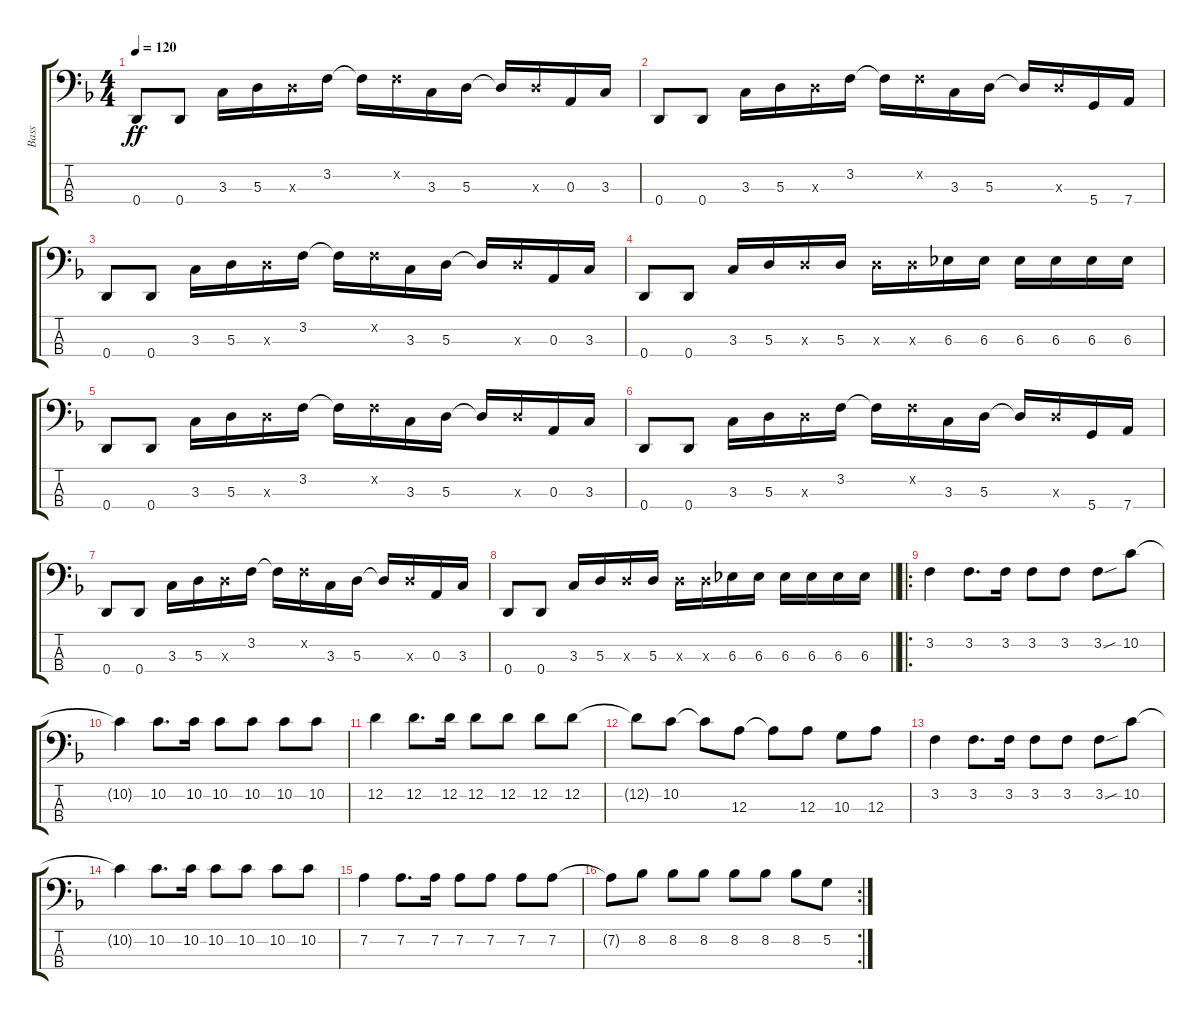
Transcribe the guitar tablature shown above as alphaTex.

\track ("Bass" "Bass") {instrument electricbassfinger}
\staff {score tabs}
\tuning (G2 D2 A1 D1) {hide}
\ts (4 4)
\tempo 120
\clef f4
\ks f
0.4.8{dy ff} 0.4.8 3.3.16 5.3.16 5.3{x}.16 3.2.16 3.2{t}.16 3.2{x}.16 3.3.16 5.3.16 5.3{t}.16 5.3{x}.16 0.3.16 3.3.16 |
0.4.8 0.4.8 3.3.16 5.3.16 5.3{x}.16 3.2.16 3.2{t}.16 3.2{x}.16 3.3.16 5.3.16 5.3{t}.16 5.3{x}.16 5.4.16 7.4.16 |
0.4.8 0.4.8 3.3.16 5.3.16 5.3{x}.16 3.2.16 3.2{t}.16 3.2{x}.16 3.3.16 5.3.16 5.3{t}.16 5.3{x}.16 0.3.16 3.3.16 |
0.4.8 0.4.8 3.3.16 5.3.16 5.3{x}.16 5.3.16 5.3{x}.16 5.3{x}.16 6.3.16 6.3.16 6.3.16 6.3.16 6.3.16 6.3.16 |
0.4.8 0.4.8 3.3.16 5.3.16 5.3{x}.16 3.2.16 3.2{t}.16 3.2{x}.16 3.3.16 5.3.16 5.3{t}.16 5.3{x}.16 0.3.16 3.3.16 |
0.4.8 0.4.8 3.3.16 5.3.16 5.3{x}.16 3.2.16 3.2{t}.16 3.2{x}.16 3.3.16 5.3.16 5.3{t}.16 5.3{x}.16 5.4.16 7.4.16 |
0.4.8 0.4.8 3.3.16 5.3.16 5.3{x}.16 3.2.16 3.2{t}.16 3.2{x}.16 3.3.16 5.3.16 5.3{t}.16 5.3{x}.16 0.3.16 3.3.16 |
\barLineRight lightlight
0.4.8 0.4.8 3.3.16 5.3.16 5.3{x}.16 5.3.16 5.3{x}.16 5.3{x}.16 6.3.16 6.3.16 6.3.16 6.3.16 6.3.16 6.3.16 |
\ro
3.2.4 3.2.8{d} 3.2.16 3.2.8 3.2.8 3.2{sou}.8 10.2.8 |
10.2{t}.4 10.2.8{d} 10.2.16 10.2.8 10.2.8 10.2.8 10.2.8 |
12.2.4 12.2.8{d} 12.2.16 12.2.8 12.2.8 12.2.8 12.2.8 |
12.2{t}.8 10.2.8 10.2{t}.8 12.3.8 12.3{t}.8 12.3.8 10.3.8 12.3.8 |
3.2.4 3.2.8{d} 3.2.16 3.2.8 3.2.8 3.2{sou}.8 10.2.8 |
10.2{t}.4 10.2.8{d} 10.2.16 10.2.8 10.2.8 10.2.8 10.2.8 |
7.2.4 7.2.8{d} 7.2.16 7.2.8 7.2.8 7.2.8 7.2.8 |
\rc 2
7.2{t}.8 8.2.8 8.2.8 8.2.8 8.2.8 8.2.8 8.2.8 5.2.8
